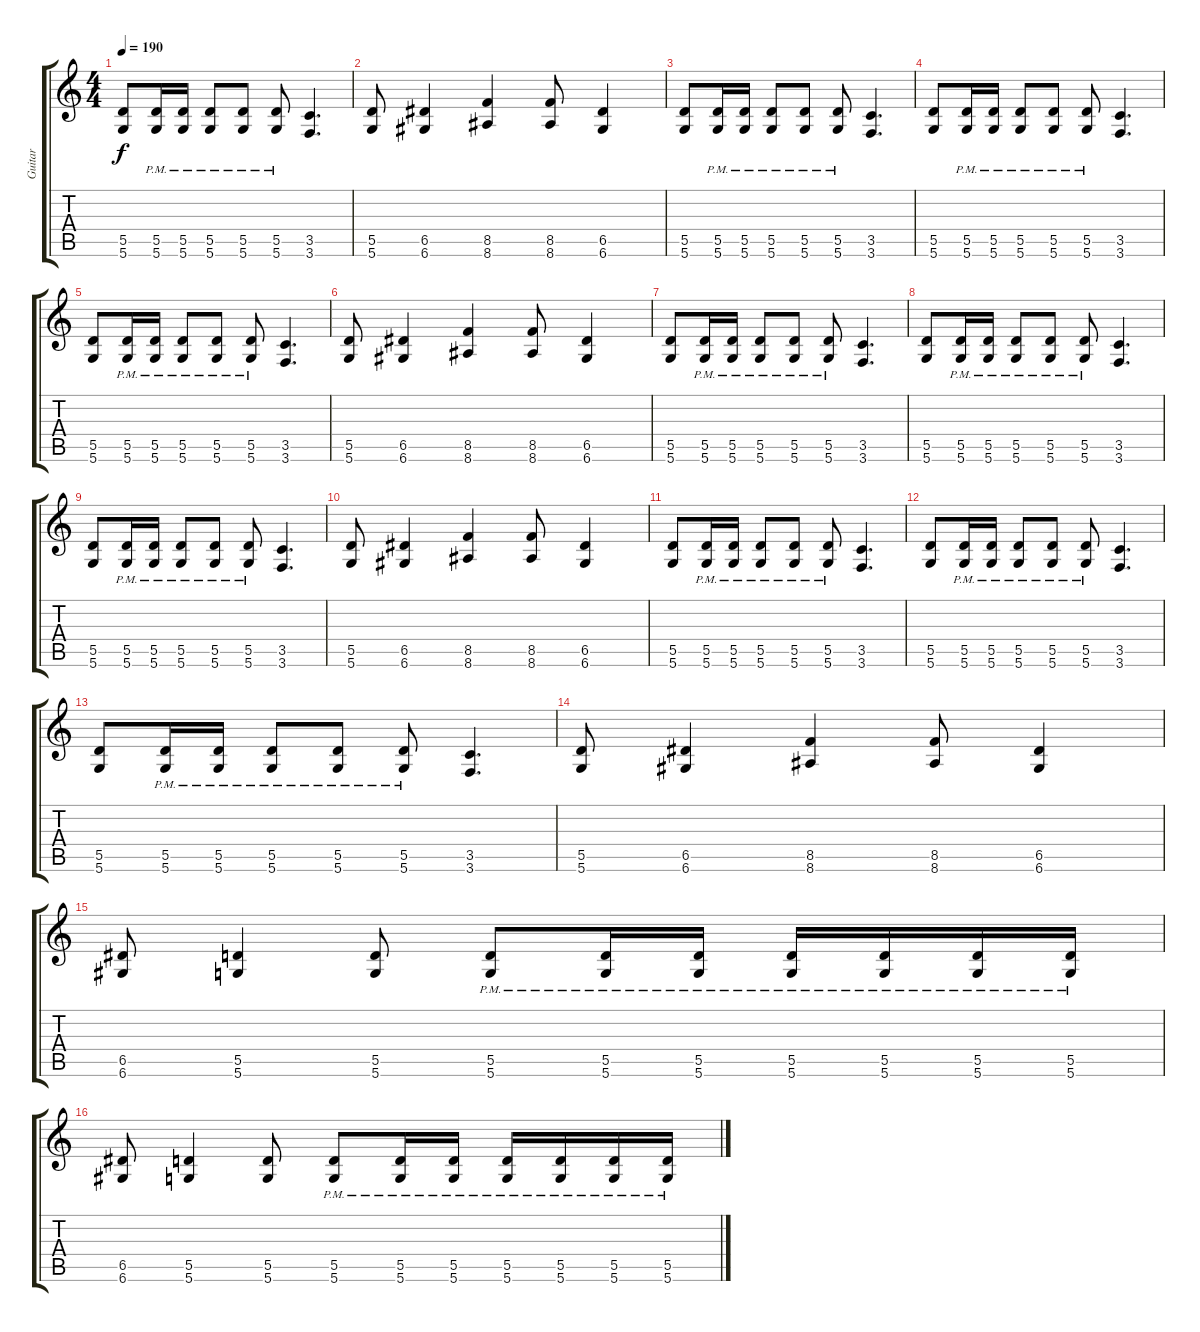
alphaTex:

\track ("Guitar" "Guitar") {instrument distortionguitar}
\staff {score tabs}
\tuning (E4 B3 G3 D3 A2 D2) {hide}
\ts (4 4)
\tempo 190
\clef g2
\ks c
(5.5 5.6).8{dy f} (5.5{pm} 5.6{pm}).16 (5.5{pm} 5.6{pm}).16 (5.5{pm} 5.6{pm}).8 (5.5{pm} 5.6{pm}).8 (5.5{pm} 5.6{pm}).8 (3.5 3.6).4{d} |
(5.5 5.6).8 (6.5 6.6).4 (8.5 8.6).4 (8.5 8.6).8 (6.5 6.6).4 |
(5.5 5.6).8 (5.5{pm} 5.6{pm}).16 (5.5{pm} 5.6{pm}).16 (5.5{pm} 5.6{pm}).8 (5.5{pm} 5.6{pm}).8 (5.5{pm} 5.6{pm}).8 (3.5 3.6).4{d} |
(5.5 5.6).8 (5.5{pm} 5.6{pm}).16 (5.5{pm} 5.6{pm}).16 (5.5{pm} 5.6{pm}).8 (5.5{pm} 5.6{pm}).8 (5.5{pm} 5.6{pm}).8 (3.5 3.6).4{d} |
(5.5 5.6).8 (5.5{pm} 5.6{pm}).16 (5.5{pm} 5.6{pm}).16 (5.5{pm} 5.6{pm}).8 (5.5{pm} 5.6{pm}).8 (5.5{pm} 5.6{pm}).8 (3.5 3.6).4{d} |
(5.5 5.6).8 (6.5 6.6).4 (8.5 8.6).4 (8.5 8.6).8 (6.5 6.6).4 |
(5.5 5.6).8 (5.5{pm} 5.6{pm}).16 (5.5{pm} 5.6{pm}).16 (5.5{pm} 5.6{pm}).8 (5.5{pm} 5.6{pm}).8 (5.5{pm} 5.6{pm}).8 (3.5 3.6).4{d} |
(5.5 5.6).8 (5.5{pm} 5.6{pm}).16 (5.5{pm} 5.6{pm}).16 (5.5{pm} 5.6{pm}).8 (5.5{pm} 5.6{pm}).8 (5.5{pm} 5.6{pm}).8 (3.5 3.6).4{d} |
(5.5 5.6).8 (5.5{pm} 5.6{pm}).16 (5.5{pm} 5.6{pm}).16 (5.5{pm} 5.6{pm}).8 (5.5{pm} 5.6{pm}).8 (5.5{pm} 5.6{pm}).8 (3.5 3.6).4{d} |
(5.5 5.6).8 (6.5 6.6).4 (8.5 8.6).4 (8.5 8.6).8 (6.5 6.6).4 |
(5.5 5.6).8 (5.5{pm} 5.6{pm}).16 (5.5{pm} 5.6{pm}).16 (5.5{pm} 5.6{pm}).8 (5.5{pm} 5.6{pm}).8 (5.5{pm} 5.6{pm}).8 (3.5 3.6).4{d} |
(5.5 5.6).8 (5.5{pm} 5.6{pm}).16 (5.5{pm} 5.6{pm}).16 (5.5{pm} 5.6{pm}).8 (5.5{pm} 5.6{pm}).8 (5.5{pm} 5.6{pm}).8 (3.5 3.6).4{d} |
(5.5 5.6).8 (5.5{pm} 5.6{pm}).16 (5.5{pm} 5.6{pm}).16 (5.5{pm} 5.6{pm}).8 (5.5{pm} 5.6{pm}).8 (5.5{pm} 5.6{pm}).8 (3.5 3.6).4{d} |
(5.5 5.6).8 (6.5 6.6).4 (8.5 8.6).4 (8.5 8.6).8 (6.5 6.6).4 |
(6.5 6.6).8 (5.5 5.6).4 (5.5 5.6).8 (5.5{pm} 5.6{pm}).8 (5.5{pm} 5.6{pm}).16 (5.5{pm} 5.6{pm}).16 (5.5{pm} 5.6{pm}).16 (5.5{pm} 5.6{pm}).16 (5.5{pm} 5.6{pm}).16 (5.5{pm} 5.6{pm}).16 |
(6.5 6.6).8 (5.5 5.6).4 (5.5 5.6).8 (5.5{pm} 5.6{pm}).8 (5.5{pm} 5.6{pm}).16 (5.5{pm} 5.6{pm}).16 (5.5{pm} 5.6{pm}).16 (5.5{pm} 5.6{pm}).16 (5.5{pm} 5.6{pm}).16 (5.5{pm} 5.6{pm}).16
